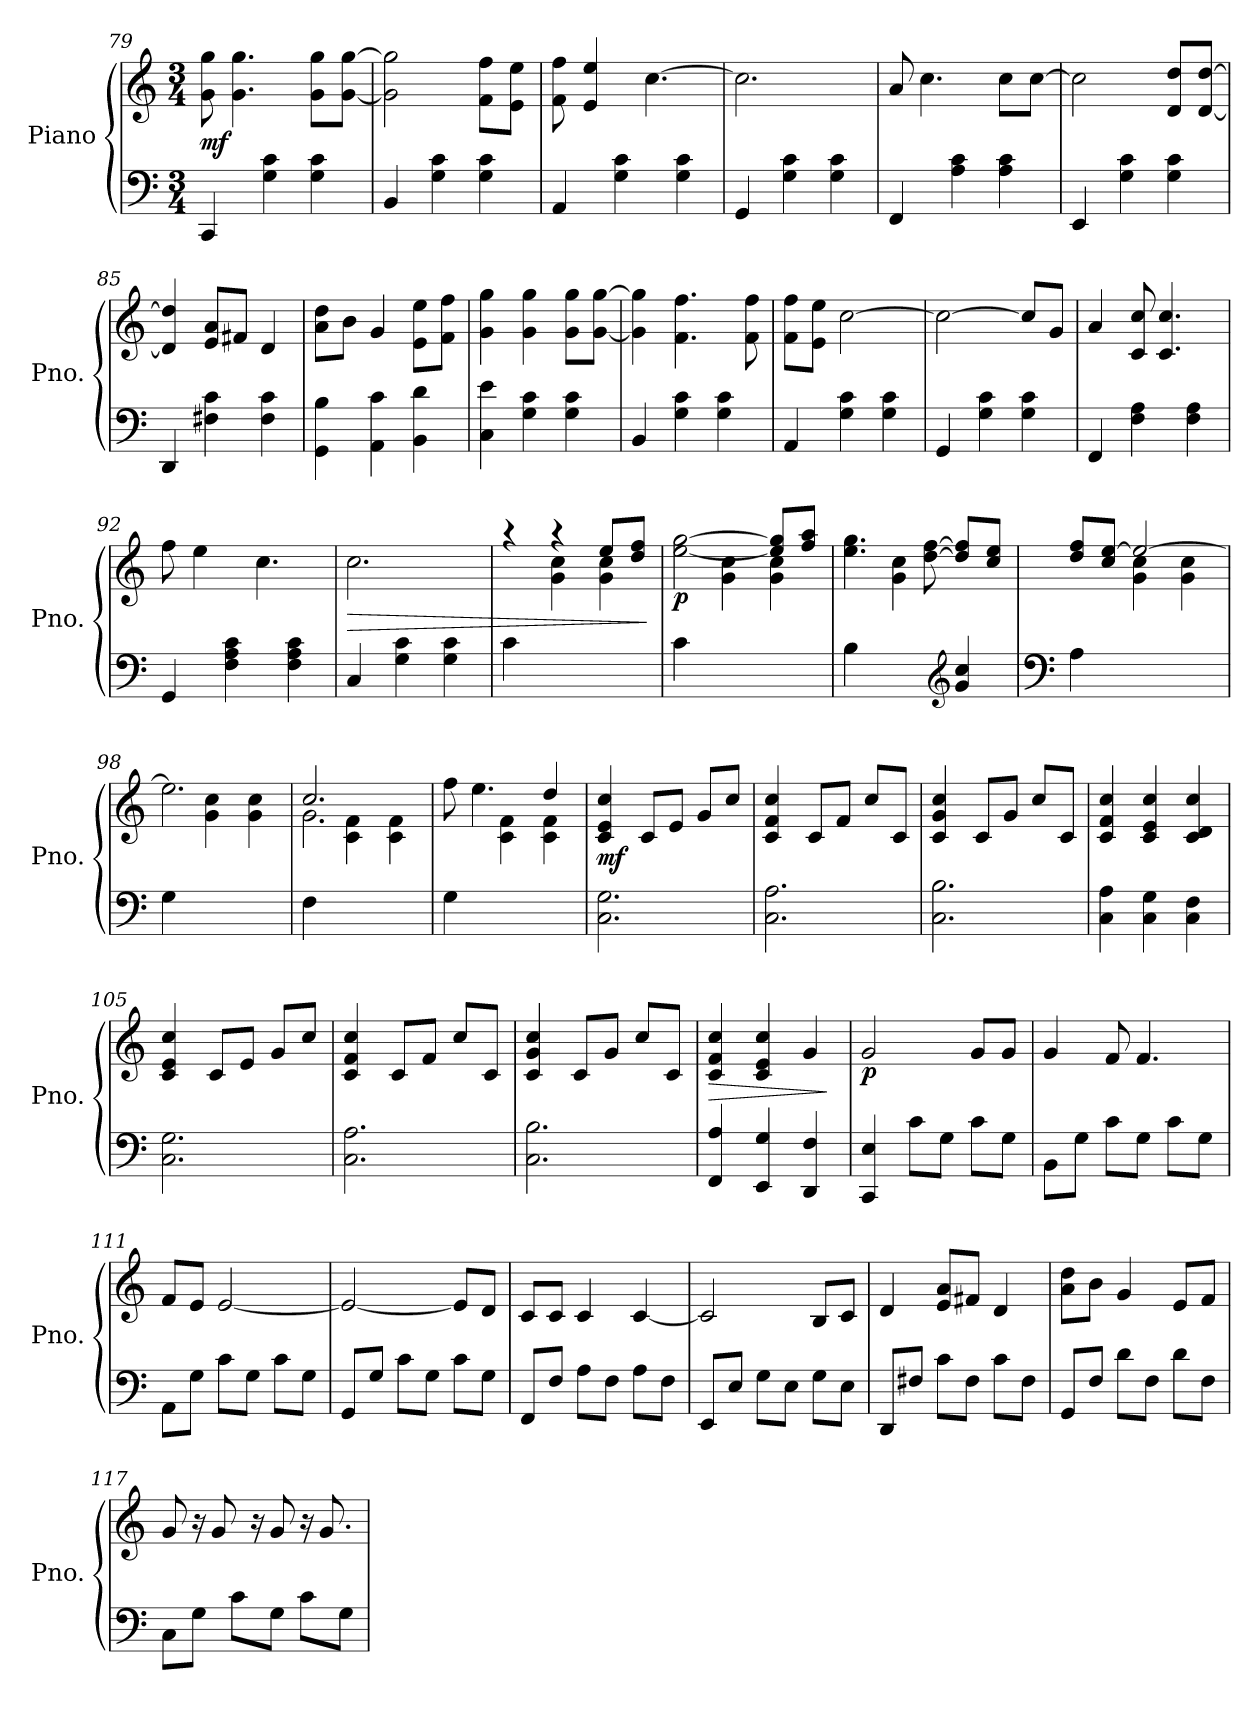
**kern	**kern	**dynam
*part1	*part1	*part1
*staff2	*staff1	*staff1/2
*I"Piano	*	*
*I'Pno.	*	*
*clefF4	*clefG2	*
*k[]	*k[]	*
*M3/4	*M3/4	*
=79	=79	=79
!	!	!LO:DY:b
4CC/	8g\ 8gg\	mf
.	4.g\ 4.gg\	.
4G\ 4c\	.	.
4G\ 4c\	8g\ 8gg\L	.
.	[8g\ [8gg\J	.
!!LO:LB:g=z
=80	=80	=80
4BB/	2g\] 2gg\]	.
4G\ 4c\	.	.
4G\ 4c\	8f\ 8ff\L	.
.	8e\ 8ee\J	.
=81	=81	=81
4AA/	8f\ 8ff\	.
.	4e/ 4ee/	.
4G\ 4c\	.	.
.	[4.cc\	.
4G\ 4c\	.	.
=82	=82	=82
4GG/	2.cc\]	.
4G\ 4c\	.	.
4G\ 4c\	.	.
=83	=83	=83
4FF/	8a/	.
.	4.cc\	.
4A\ 4c\	.	.
4A\ 4c\	8cc\L	.
.	[8cc\J	.
=84	=84	=84
4EE/	2cc\]	.
4G\ 4c\	.	.
4G\ 4c\	8d/ 8dd/L	.
.	[8d/ [8dd/J	.
=85	=85	=85
4DD/	4d/] 4dd/]	.
4F#X\ 4c\	8e/ 8a/L	.
.	8f#X/J	.
4F#\ 4c\	4d/	.
=86	=86	=86
4GG\ 4B\	8a\ 8dd\L	.
.	8b\J	.
4AA\ 4c\	4g/	.
4BB\ 4d\	8e\ 8ee\L	.
.	8f\ 8ff\J	.
=87	=87	=87
4C\ 4e\	4g\ 4gg\	.
4G\ 4c\	4g\ 4gg\	.
4G\ 4c\	8g\ 8gg\L	.
.	[8g\ [8gg\J	.
=88	=88	=88
4BB/	4g\] 4gg\]	.
4G\ 4c\	4.f\ 4.ff\	.
4G\ 4c\	.	.
.	8f\ 8ff\	.
!!LO:LB:g=z
=89	=89	=89
4AA/	8f\ 8ff\L	.
.	8e\ 8ee\J	.
4G\ 4c\	[2cc\	.
4G\ 4c\	.	.
=90	=90	=90
4GG/	2cc\_	.
4G\ 4c\	.	.
4G\ 4c\	8cc/L]	.
.	8g/J	.
=91	=91	=91
4FF/	4a/	.
4F\ 4A\	8c/ 8cc/	.
.	4.c/ 4.cc/	.
4F\ 4A\	.	.
=92	=92	=92
4GG/	8ff\	.
.	4ee\	.
4F\ 4A\ 4c\	.	.
.	4.cc\	.
4F\ 4A\ 4c\	.	.
=93	=93	=93
!	!	!LO:HP:b
4C/	2.cc\	>
4G\ 4c\	.	.
4G\ 4c\	.	.
=94	=94	=94
*	*^	*
4c\	4raa	4ryy	.
2ryy	4raa	4g\ 4cc\	.
.	8ee/L	4g\ 4cc\	.
.	8dd/ 8ff/J	.	.
*	*v	*v	*
.	.	]
=95	=95	=95
*	*^	*
!	!	!	!LO:DY:b
4c\	[2ee\ [2gg\	4ryy	p
2ryy	.	4g\ 4cc\	.
.	8ee/] 8gg/]L	4g\ 4cc\	.
.	8ff/ 8aa/J	.	.
=96	=96	=96	=96
4B\	4.ee\ 4.gg\	4ryy	.
4ryy	.	4g\ 4cc\	.
.	[8dd\ [8ff\	.	.
*clefG2	*	*	*
4g/ 4cc/	8dd/] 8ff/]L	4ryy	.
.	8cc/ 8ee/J	.	.
=97	=97	=97	=97
*clefF4	*	*	*
4A\	8dd/ 8ff/L	4ryy	.
.	8cc/ [8ee/J	.	.
2ryy	2ee/_	4g\ 4cc\	.
.	.	4g\ 4cc\	.
!!LO:PB:g=z	!!
=98	=98	=98	=98
4G\	2.ee\]	4ryy	.
2ryy	.	4g\ 4cc\	.
.	.	4g\ 4cc\	.
=99	=99	=99	=99
*	*	*^	*
4F\	2.cc/	2.g\	4ryy	.
2ryy	.	.	4c\ 4f\	.
.	.	.	4c\ 4f\	.
*	*	*v	*v	*
=100	=100	=100	=100
4G\	8ff\	4ryy	.
.	4.ee\	.	.
2ryy	.	4c\ 4f\	.
.	4dd/	4c\ 4f\	.
=101	=101	=101	=101
!	!	!	!LO:DY:b
*	*v	*v	*
2.C\ 2.G\	4c/ 4e/ 4cc/	mf
.	8c/L	.
.	8e/J	.
.	8g/L	.
.	8cc/J	.
=102	=102	=102
2.C\ 2.A\	4c/ 4f/ 4cc/	.
.	8c/L	.
.	8f/J	.
.	8cc/L	.
.	8c/J	.
=103	=103	=103
2.C\ 2.B\	4c/ 4g/ 4cc/	.
.	8c/L	.
.	8g/J	.
.	8cc/L	.
.	8c/J	.
=104	=104	=104
4C\ 4A\	4c/ 4f/ 4cc/	.
4C\ 4G\	4c/ 4e/ 4cc/	.
4C\ 4F\	4c/ 4d/ 4cc/	.
=105	=105	=105
2.C\ 2.G\	4c/ 4e/ 4cc/	.
.	8c/L	.
.	8e/J	.
.	8g/L	.
.	8cc/J	.
!!LO:LB:g=z
=106	=106	=106
2.C\ 2.A\	4c/ 4f/ 4cc/	.
.	8c/L	.
.	8f/J	.
.	8cc/L	.
.	8c/J	.
=107	=107	=107
2.C\ 2.B\	4c/ 4g/ 4cc/	.
.	8c/L	.
.	8g/J	.
.	8cc/L	.
.	8c/J	.
=108	=108	=108
!	!	!LO:HP:b
4FF/ 4A/	4c/ 4f/ 4cc/	>
4EE/ 4G/	4c/ 4e/ 4cc/	.
4DD/ 4F/	4g/	.
.	.	]
=109	=109	=109
!	!	!LO:DY:b
4CC/ 4E/	2g/	p
8c\L	.	.
8G\J	.	.
8c\L	8g/L	.
8G\J	8g/J	.
=110	=110	=110
8BB\L	4g/	.
8G\J	.	.
8c\L	8f/	.
8G\J	4.f/	.
8c\L	.	.
8G\J	.	.
=111	=111	=111
8AA\L	8f/L	.
8G\J	8e/J	.
8c\L	[2e/	.
8G\J	.	.
8c\L	.	.
8G\J	.	.
=112	=112	=112
8GG/L	2e/_	.
8G/J	.	.
8c\L	.	.
8G\J	.	.
8c\L	8e/L]	.
8G\J	8d/J	.
!!LO:LB:g=z
=113	=113	=113
8FF/L	8c/L	.
8F/J	8c/J	.
8A\L	4c/	.
8F\J	.	.
8A\L	[4c/	.
8F\J	.	.
=114	=114	=114
8EE/L	2c/]	.
8E/J	.	.
8G\L	.	.
8E\J	.	.
8G\L	8B/L	.
8E\J	8c/J	.
=115	=115	=115
8DD/L	4d/	.
8F#X/J	.	.
8c\L	8e/ 8a/L	.
8F#\J	8f#X/J	.
8c\L	4d/	.
8F#\J	.	.
=116	=116	=116
8GG/L	8a\ 8dd\L	.
8F/J	8b\J	.
8d\L	4g/	.
8F\J	.	.
8d\L	8e/L	.
8F\J	8f/J	.
=117	=117	=117
8C\L	8g/	.
8G\J	16r	.
.	8g/	.
8c\L	.	.
.	16r	.
8G\J	8g/	.
8c\L	16r	.
.	8.g/	.
8G\J	.	.
=	=	=
*-	*-	*-
